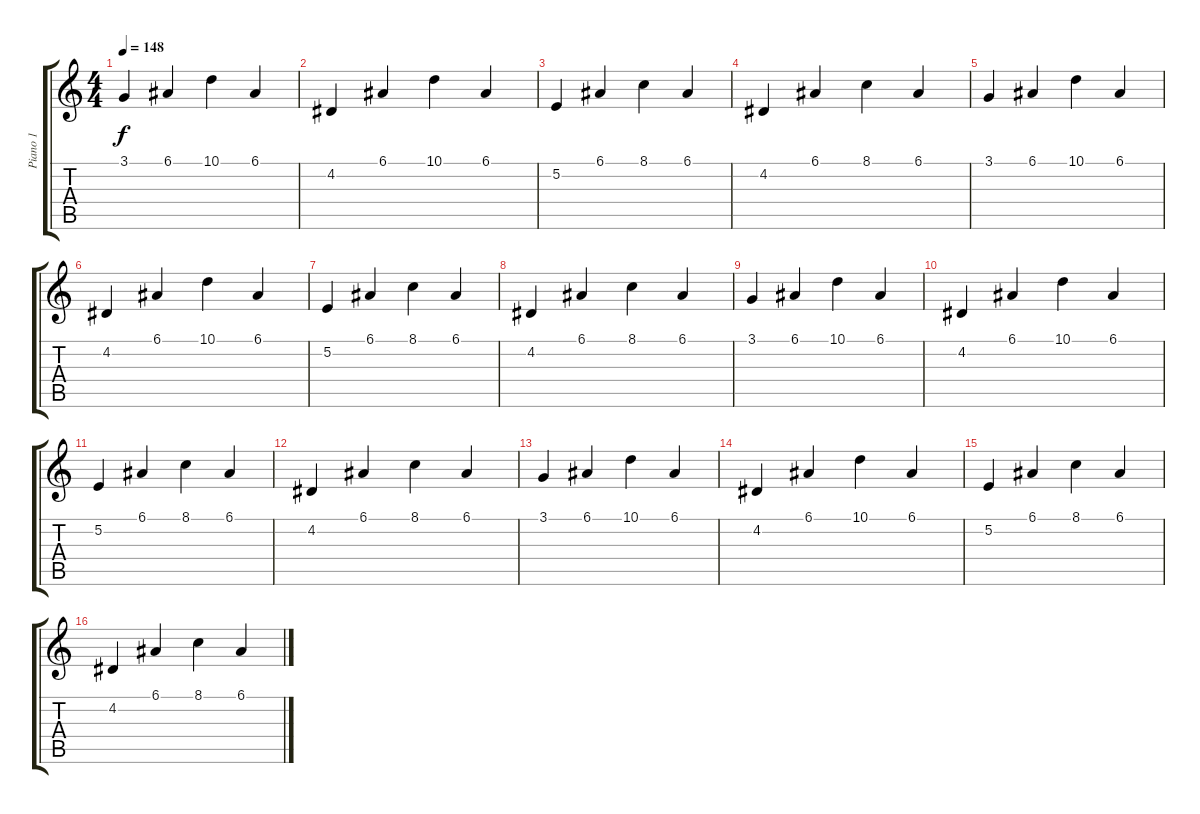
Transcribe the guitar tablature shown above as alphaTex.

\track ("Piano 1" "Piano 1") {instrument acousticgrandpiano}
\staff {score tabs}
\tuning (E4 B3 G3 D3 A2 E2) {hide}
\ts (4 4)
\tempo 148
\clef g2
\ks c
3.1.4{dy f} 6.1.4 10.1.4 6.1.4 |
4.2.4 6.1.4 10.1.4 6.1.4 |
5.2.4 6.1.4 8.1.4 6.1.4 |
4.2.4 6.1.4 8.1.4 6.1.4 |
3.1.4 6.1.4 10.1.4 6.1.4 |
4.2.4 6.1.4 10.1.4 6.1.4 |
5.2.4 6.1.4 8.1.4 6.1.4 |
4.2.4 6.1.4 8.1.4 6.1.4 |
3.1.4{volume 16} 6.1.4 10.1.4 6.1.4 |
4.2.4 6.1.4 10.1.4 6.1.4 |
5.2.4 6.1.4 8.1.4 6.1.4 |
4.2.4 6.1.4 8.1.4 6.1.4 |
3.1.4 6.1.4 10.1.4 6.1.4 |
4.2.4 6.1.4 10.1.4 6.1.4 |
5.2.4 6.1.4 8.1.4 6.1.4 |
4.2.4 6.1.4 8.1.4 6.1.4
